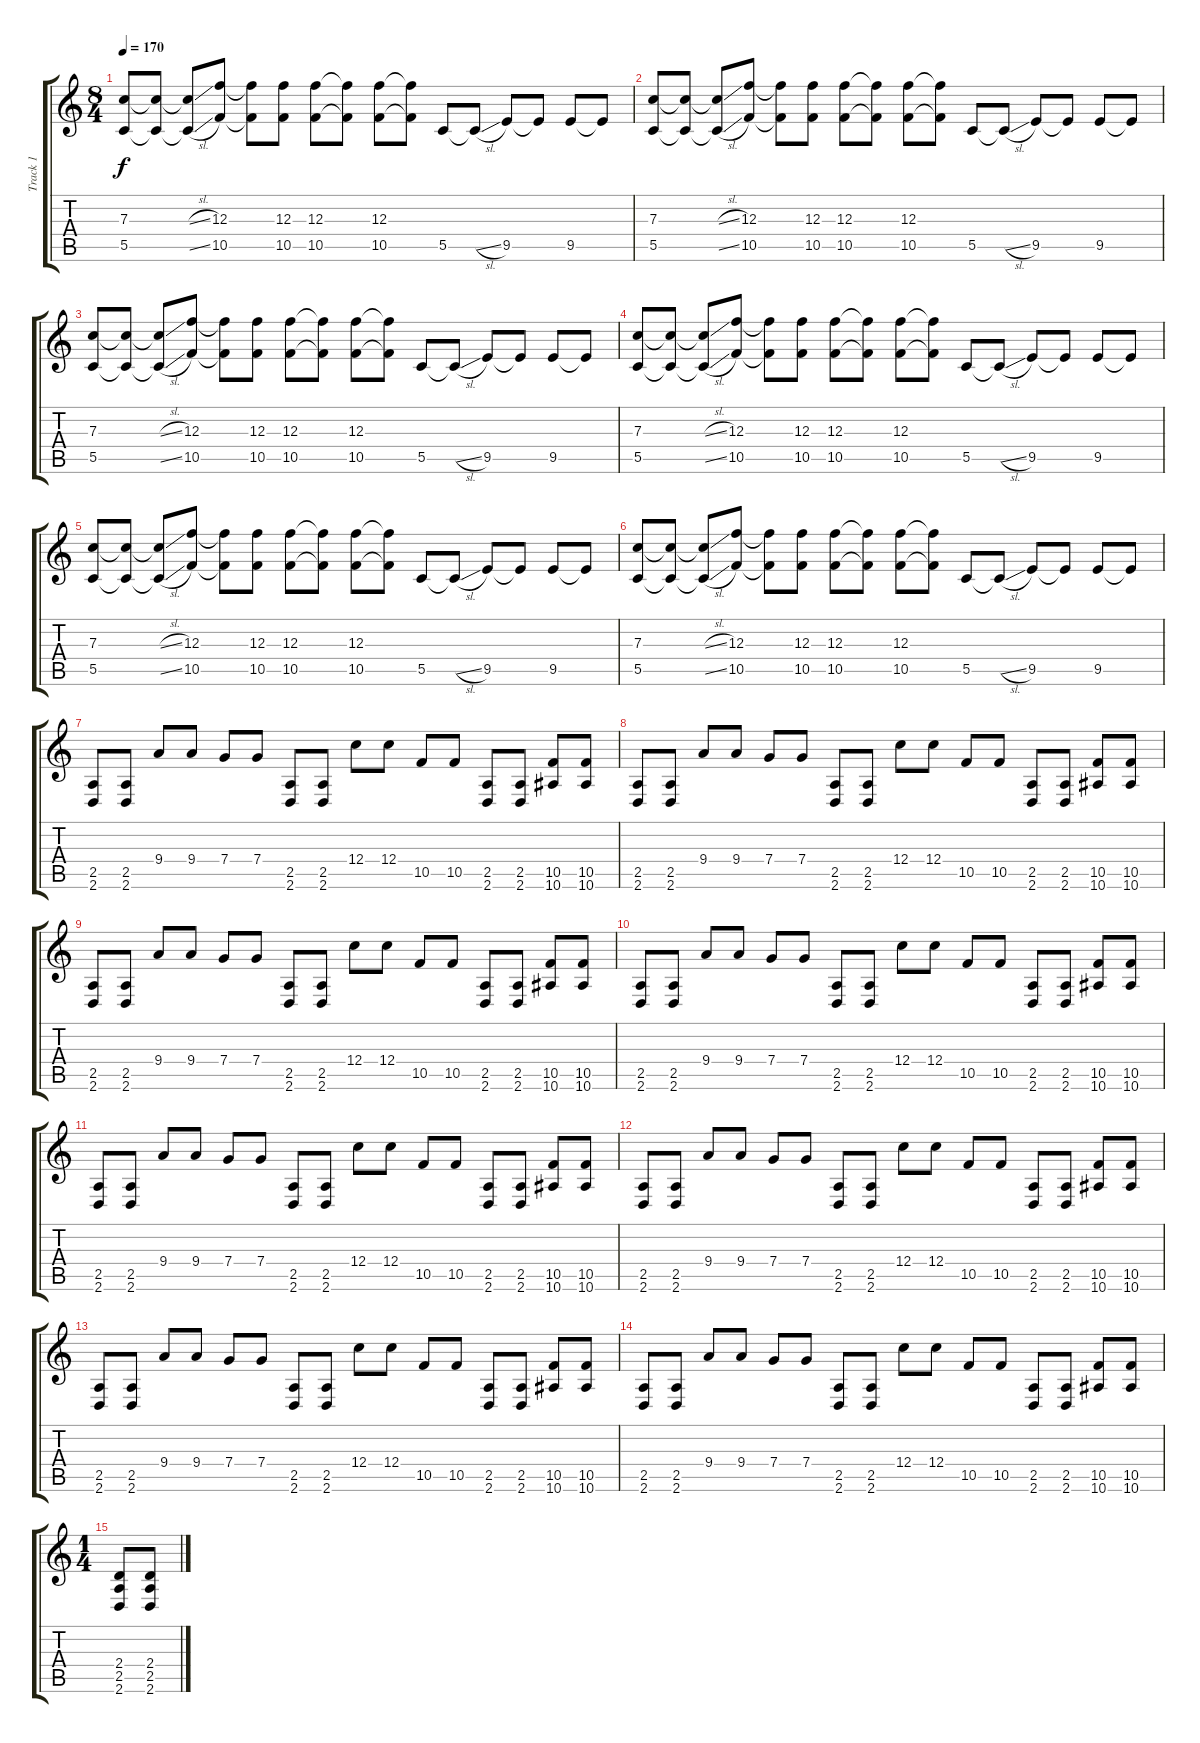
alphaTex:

\track ("Track 1" "Track 1") {instrument distortionguitar}
\staff {score tabs}
\tuning (D4 A3 F3 C3 G2 C2) {hide}
\ts (8 4)
\tempo 170
\clef g2
\ks c
(7.3 5.5).8{dy f volume 12 instrument electricguitarjazz} (7.3{t} 5.5{t}).8 (7.3{sl t} 5.5{sl t}).8 (12.3 10.5).8 (12.3{t} 10.5{t}).8 (12.3 10.5).8 (12.3 10.5).8 (12.3{t} 10.5{t}).8 (12.3 10.5).8 (12.3{t} 10.5{t}).8 5.5.8 5.5{sl t}.8 9.5.8 9.5{t}.8 9.5.8 9.5{t}.8 |
(7.3 5.5).8{volume 12 instrument electricguitarjazz} (7.3{t} 5.5{t}).8 (7.3{sl t} 5.5{sl t}).8 (12.3 10.5).8 (12.3{t} 10.5{t}).8 (12.3 10.5).8 (12.3 10.5).8 (12.3{t} 10.5{t}).8 (12.3 10.5).8 (12.3{t} 10.5{t}).8 5.5.8 5.5{sl t}.8 9.5.8 9.5{t}.8 9.5.8 9.5{t}.8 |
(7.3 5.5).8{volume 12 instrument electricguitarjazz} (7.3{t} 5.5{t}).8 (7.3{sl t} 5.5{sl t}).8 (12.3 10.5).8 (12.3{t} 10.5{t}).8 (12.3 10.5).8 (12.3 10.5).8 (12.3{t} 10.5{t}).8 (12.3 10.5).8 (12.3{t} 10.5{t}).8 5.5.8 5.5{sl t}.8 9.5.8 9.5{t}.8 9.5.8 9.5{t}.8 |
(7.3 5.5).8{volume 12 instrument electricguitarjazz} (7.3{t} 5.5{t}).8 (7.3{sl t} 5.5{sl t}).8 (12.3 10.5).8 (12.3{t} 10.5{t}).8 (12.3 10.5).8 (12.3 10.5).8 (12.3{t} 10.5{t}).8 (12.3 10.5).8 (12.3{t} 10.5{t}).8 5.5.8 5.5{sl t}.8 9.5.8 9.5{t}.8 9.5.8 9.5{t}.8 |
(7.3 5.5).8{volume 12 instrument electricguitarjazz} (7.3{t} 5.5{t}).8 (7.3{sl t} 5.5{sl t}).8 (12.3 10.5).8 (12.3{t} 10.5{t}).8 (12.3 10.5).8 (12.3 10.5).8 (12.3{t} 10.5{t}).8 (12.3 10.5).8 (12.3{t} 10.5{t}).8 5.5.8 5.5{sl t}.8 9.5.8 9.5{t}.8 9.5.8 9.5{t}.8 |
(7.3 5.5).8{volume 12 instrument electricguitarjazz} (7.3{t} 5.5{t}).8 (7.3{sl t} 5.5{sl t}).8 (12.3 10.5).8 (12.3{t} 10.5{t}).8 (12.3 10.5).8 (12.3 10.5).8 (12.3{t} 10.5{t}).8 (12.3 10.5).8 (12.3{t} 10.5{t}).8 5.5.8 5.5{sl t}.8 9.5.8 9.5{t}.8 9.5.8 9.5{t}.8 |
(2.5 2.6).8{instrument distortionguitar} (2.5 2.6).8 9.4.8 9.4.8 7.4.8 7.4.8 (2.5 2.6).8 (2.5 2.6).8 12.4.8 12.4.8 10.5.8 10.5.8 (2.5 2.6).8 (2.5 2.6).8 (10.5 10.6).8 (10.5 10.6).8 |
(2.5 2.6).8 (2.5 2.6).8 9.4.8 9.4.8 7.4.8 7.4.8 (2.5 2.6).8 (2.5 2.6).8 12.4.8 12.4.8 10.5.8 10.5.8 (2.5 2.6).8 (2.5 2.6).8 (10.5 10.6).8 (10.5 10.6).8 |
(2.5 2.6).8 (2.5 2.6).8 9.4.8 9.4.8 7.4.8 7.4.8 (2.5 2.6).8 (2.5 2.6).8 12.4.8 12.4.8 10.5.8 10.5.8 (2.5 2.6).8 (2.5 2.6).8 (10.5 10.6).8 (10.5 10.6).8 |
(2.5 2.6).8 (2.5 2.6).8 9.4.8 9.4.8 7.4.8 7.4.8 (2.5 2.6).8 (2.5 2.6).8 12.4.8 12.4.8 10.5.8 10.5.8 (2.5 2.6).8 (2.5 2.6).8 (10.5 10.6).8 (10.5 10.6).8 |
(2.5 2.6).8 (2.5 2.6).8 9.4.8 9.4.8 7.4.8 7.4.8 (2.5 2.6).8 (2.5 2.6).8 12.4.8 12.4.8 10.5.8 10.5.8 (2.5 2.6).8 (2.5 2.6).8 (10.5 10.6).8 (10.5 10.6).8 |
(2.5 2.6).8 (2.5 2.6).8 9.4.8 9.4.8 7.4.8 7.4.8 (2.5 2.6).8 (2.5 2.6).8 12.4.8 12.4.8 10.5.8 10.5.8 (2.5 2.6).8 (2.5 2.6).8 (10.5 10.6).8 (10.5 10.6).8 |
(2.5 2.6).8 (2.5 2.6).8 9.4.8 9.4.8 7.4.8 7.4.8 (2.5 2.6).8 (2.5 2.6).8 12.4.8 12.4.8 10.5.8 10.5.8 (2.5 2.6).8 (2.5 2.6).8 (10.5 10.6).8 (10.5 10.6).8 |
(2.5 2.6).8 (2.5 2.6).8 9.4.8 9.4.8 7.4.8 7.4.8 (2.5 2.6).8 (2.5 2.6).8 12.4.8 12.4.8 10.5.8 10.5.8 (2.5 2.6).8 (2.5 2.6).8 (10.5 10.6).8 (10.5 10.6).8 |
\ts (1 4)
(2.4 2.5 2.6).8 (2.4 2.5 2.6).8
